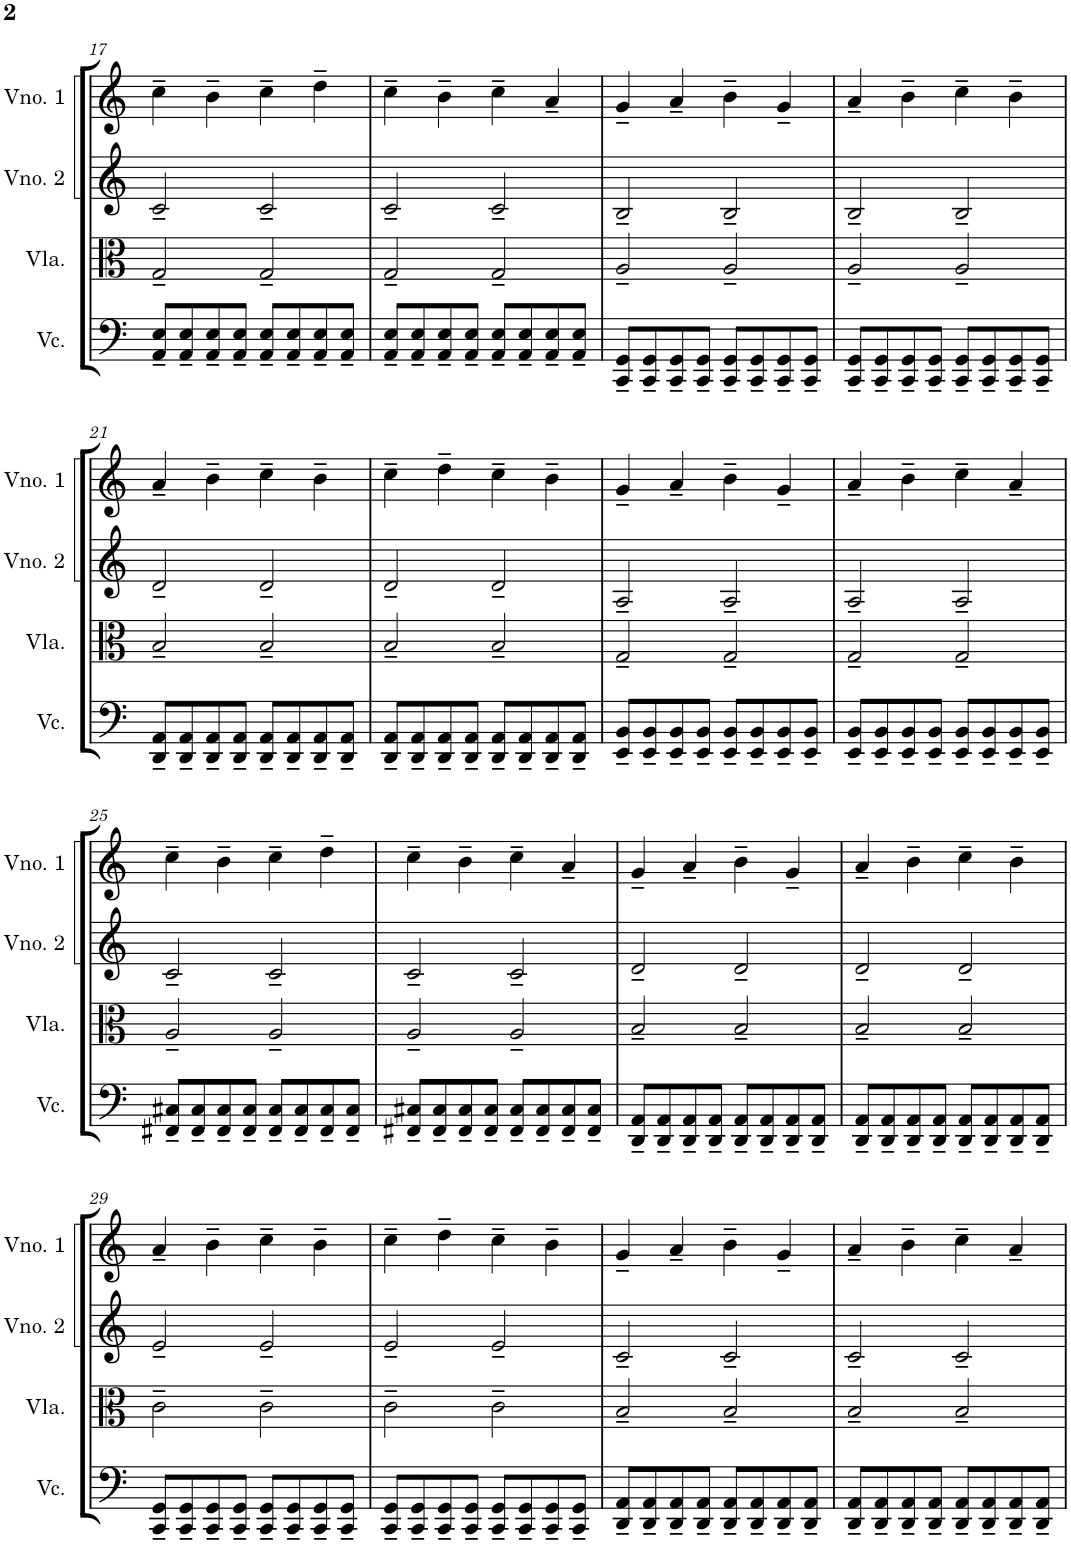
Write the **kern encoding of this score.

**kern	**kern	**kern	**kern
*part4	*part3	*part2	*part1
*staff4	*staff3	*staff2	*staff1
*I"Violoncelo	*I"Viola	*I"Violino 2	*I"Violino 1
*I'Vc.	*I'Vla.	*I'Vno. 2	*I'Vno. 1
!!LO:PB:g=z
*clefF4	*clefC3	*clefG2	*clefG2
*k[]	*k[]	*k[]	*k[]
*M4/4	*M4/4	*M4/4	*M4/4
=17	=17	=17	=17
8AA/~ 8E/~L	2G~/	2c~/	4cc~\
8AA/~ 8E/~	.	.	.
8AA/~ 8E/~	.	.	4b~\
8AA/~ 8E/~J	.	.	.
8AA/~ 8E/~L	2G~/	2c~/	4cc~\
8AA/~ 8E/~	.	.	.
8AA/~ 8E/~	.	.	4dd~\
8AA/~ 8E/~J	.	.	.
=18	=18	=18	=18
8AA/~ 8E/~L	2G~/	2c~/	4cc~\
8AA/~ 8E/~	.	.	.
8AA/~ 8E/~	.	.	4b~\
8AA/~ 8E/~J	.	.	.
8AA/~ 8E/~L	2G~/	2c~/	4cc~\
8AA/~ 8E/~	.	.	.
8AA/~ 8E/~	.	.	4a~/
8AA/~ 8E/~J	.	.	.
=19	=19	=19	=19
8CC/~ 8GG/~L	2A~/	2B~/	4g~/
8CC/~ 8GG/~	.	.	.
8CC/~ 8GG/~	.	.	4a~/
8CC/~ 8GG/~J	.	.	.
8CC/~ 8GG/~L	2A~/	2B~/	4b~\
8CC/~ 8GG/~	.	.	.
8CC/~ 8GG/~	.	.	4g~/
8CC/~ 8GG/~J	.	.	.
=20	=20	=20	=20
8CC/~ 8GG/~L	2A~/	2B~/	4a~/
8CC/~ 8GG/~	.	.	.
8CC/~ 8GG/~	.	.	4b~\
8CC/~ 8GG/~J	.	.	.
8CC/~ 8GG/~L	2A~/	2B~/	4cc~\
8CC/~ 8GG/~	.	.	.
8CC/~ 8GG/~	.	.	4b~\
8CC/~ 8GG/~J	.	.	.
!!LO:LB:g=z
=21	=21	=21	=21
8DD/~ 8AA/~L	2B~/	2d~/	4a~/
8DD/~ 8AA/~	.	.	.
8DD/~ 8AA/~	.	.	4b~\
8DD/~ 8AA/~J	.	.	.
8DD/~ 8AA/~L	2B~/	2d~/	4cc~\
8DD/~ 8AA/~	.	.	.
8DD/~ 8AA/~	.	.	4b~\
8DD/~ 8AA/~J	.	.	.
=22	=22	=22	=22
8DD/~ 8AA/~L	2B~/	2d~/	4cc~\
8DD/~ 8AA/~	.	.	.
8DD/~ 8AA/~	.	.	4dd~\
8DD/~ 8AA/~J	.	.	.
8DD/~ 8AA/~L	2B~/	2d~/	4cc~\
8DD/~ 8AA/~	.	.	.
8DD/~ 8AA/~	.	.	4b~\
8DD/~ 8AA/~J	.	.	.
=23	=23	=23	=23
8EE/~ 8BB/~L	2G~/	2A~/	4g~/
8EE/~ 8BB/~	.	.	.
8EE/~ 8BB/~	.	.	4a~/
8EE/~ 8BB/~J	.	.	.
8EE/~ 8BB/~L	2G~/	2A~/	4b~\
8EE/~ 8BB/~	.	.	.
8EE/~ 8BB/~	.	.	4g~/
8EE/~ 8BB/~J	.	.	.
=24	=24	=24	=24
8EE/~ 8BB/~L	2G~/	2A~/	4a~/
8EE/~ 8BB/~	.	.	.
8EE/~ 8BB/~	.	.	4b~\
8EE/~ 8BB/~J	.	.	.
8EE/~ 8BB/~L	2G~/	2A~/	4cc~\
8EE/~ 8BB/~	.	.	.
8EE/~ 8BB/~	.	.	4a~/
8EE/~ 8BB/~J	.	.	.
!!LO:LB:g=z
=25	=25	=25	=25
8FF#X/~ 8C#X/~L	2A~/	2c~/	4cc~\
8FF#/~ 8C#/~	.	.	.
8FF#/~ 8C#/~	.	.	4b~\
8FF#/~ 8C#/~J	.	.	.
8FF#/~ 8C#/~L	2A~/	2c~/	4cc~\
8FF#/~ 8C#/~	.	.	.
8FF#/~ 8C#/~	.	.	4dd~\
8FF#/~ 8C#/~J	.	.	.
=26	=26	=26	=26
8FF#X/~ 8C#X/~L	2A~/	2c~/	4cc~\
8FF#/~ 8C#/~	.	.	.
8FF#/~ 8C#/~	.	.	4b~\
8FF#/~ 8C#/~J	.	.	.
8FF#/~ 8C#/~L	2A~/	2c~/	4cc~\
8FF#/~ 8C#/~	.	.	.
8FF#/~ 8C#/~	.	.	4a~/
8FF#/~ 8C#/~J	.	.	.
=27	=27	=27	=27
8DD/~ 8AA/~L	2B~/	2d~/	4g~/
8DD/~ 8AA/~	.	.	.
8DD/~ 8AA/~	.	.	4a~/
8DD/~ 8AA/~J	.	.	.
8DD/~ 8AA/~L	2B~/	2d~/	4b~\
8DD/~ 8AA/~	.	.	.
8DD/~ 8AA/~	.	.	4g~/
8DD/~ 8AA/~J	.	.	.
=28	=28	=28	=28
8DD/~ 8AA/~L	2B~/	2d~/	4a~/
8DD/~ 8AA/~	.	.	.
8DD/~ 8AA/~	.	.	4b~\
8DD/~ 8AA/~J	.	.	.
8DD/~ 8AA/~L	2B~/	2d~/	4cc~\
8DD/~ 8AA/~	.	.	.
8DD/~ 8AA/~	.	.	4b~\
8DD/~ 8AA/~J	.	.	.
!!LO:LB:g=z
=29	=29	=29	=29
8CC/~ 8GG/~L	2c~\	2e~/	4a~/
8CC/~ 8GG/~	.	.	.
8CC/~ 8GG/~	.	.	4b~\
8CC/~ 8GG/~J	.	.	.
8CC/~ 8GG/~L	2c~\	2e~/	4cc~\
8CC/~ 8GG/~	.	.	.
8CC/~ 8GG/~	.	.	4b~\
8CC/~ 8GG/~J	.	.	.
=30	=30	=30	=30
8CC/~ 8GG/~L	2c~\	2e~/	4cc~\
8CC/~ 8GG/~	.	.	.
8CC/~ 8GG/~	.	.	4dd~\
8CC/~ 8GG/~J	.	.	.
8CC/~ 8GG/~L	2c~\	2e~/	4cc~\
8CC/~ 8GG/~	.	.	.
8CC/~ 8GG/~	.	.	4b~\
8CC/~ 8GG/~J	.	.	.
=31	=31	=31	=31
8DD/~ 8AA/~L	2B~/	2c~/	4g~/
8DD/~ 8AA/~	.	.	.
8DD/~ 8AA/~	.	.	4a~/
8DD/~ 8AA/~J	.	.	.
8DD/~ 8AA/~L	2B~/	2c~/	4b~\
8DD/~ 8AA/~	.	.	.
8DD/~ 8AA/~	.	.	4g~/
8DD/~ 8AA/~J	.	.	.
=32	=32	=32	=32
8DD/~ 8AA/~L	2B~/	2c~/	4a~/
8DD/~ 8AA/~	.	.	.
8DD/~ 8AA/~	.	.	4b~\
8DD/~ 8AA/~J	.	.	.
8DD/~ 8AA/~L	2B~/	2c~/	4cc~\
8DD/~ 8AA/~	.	.	.
8DD/~ 8AA/~	.	.	4a~/
8DD/~ 8AA/~J	.	.	.
=	=	=	=
*-	*-	*-	*-
